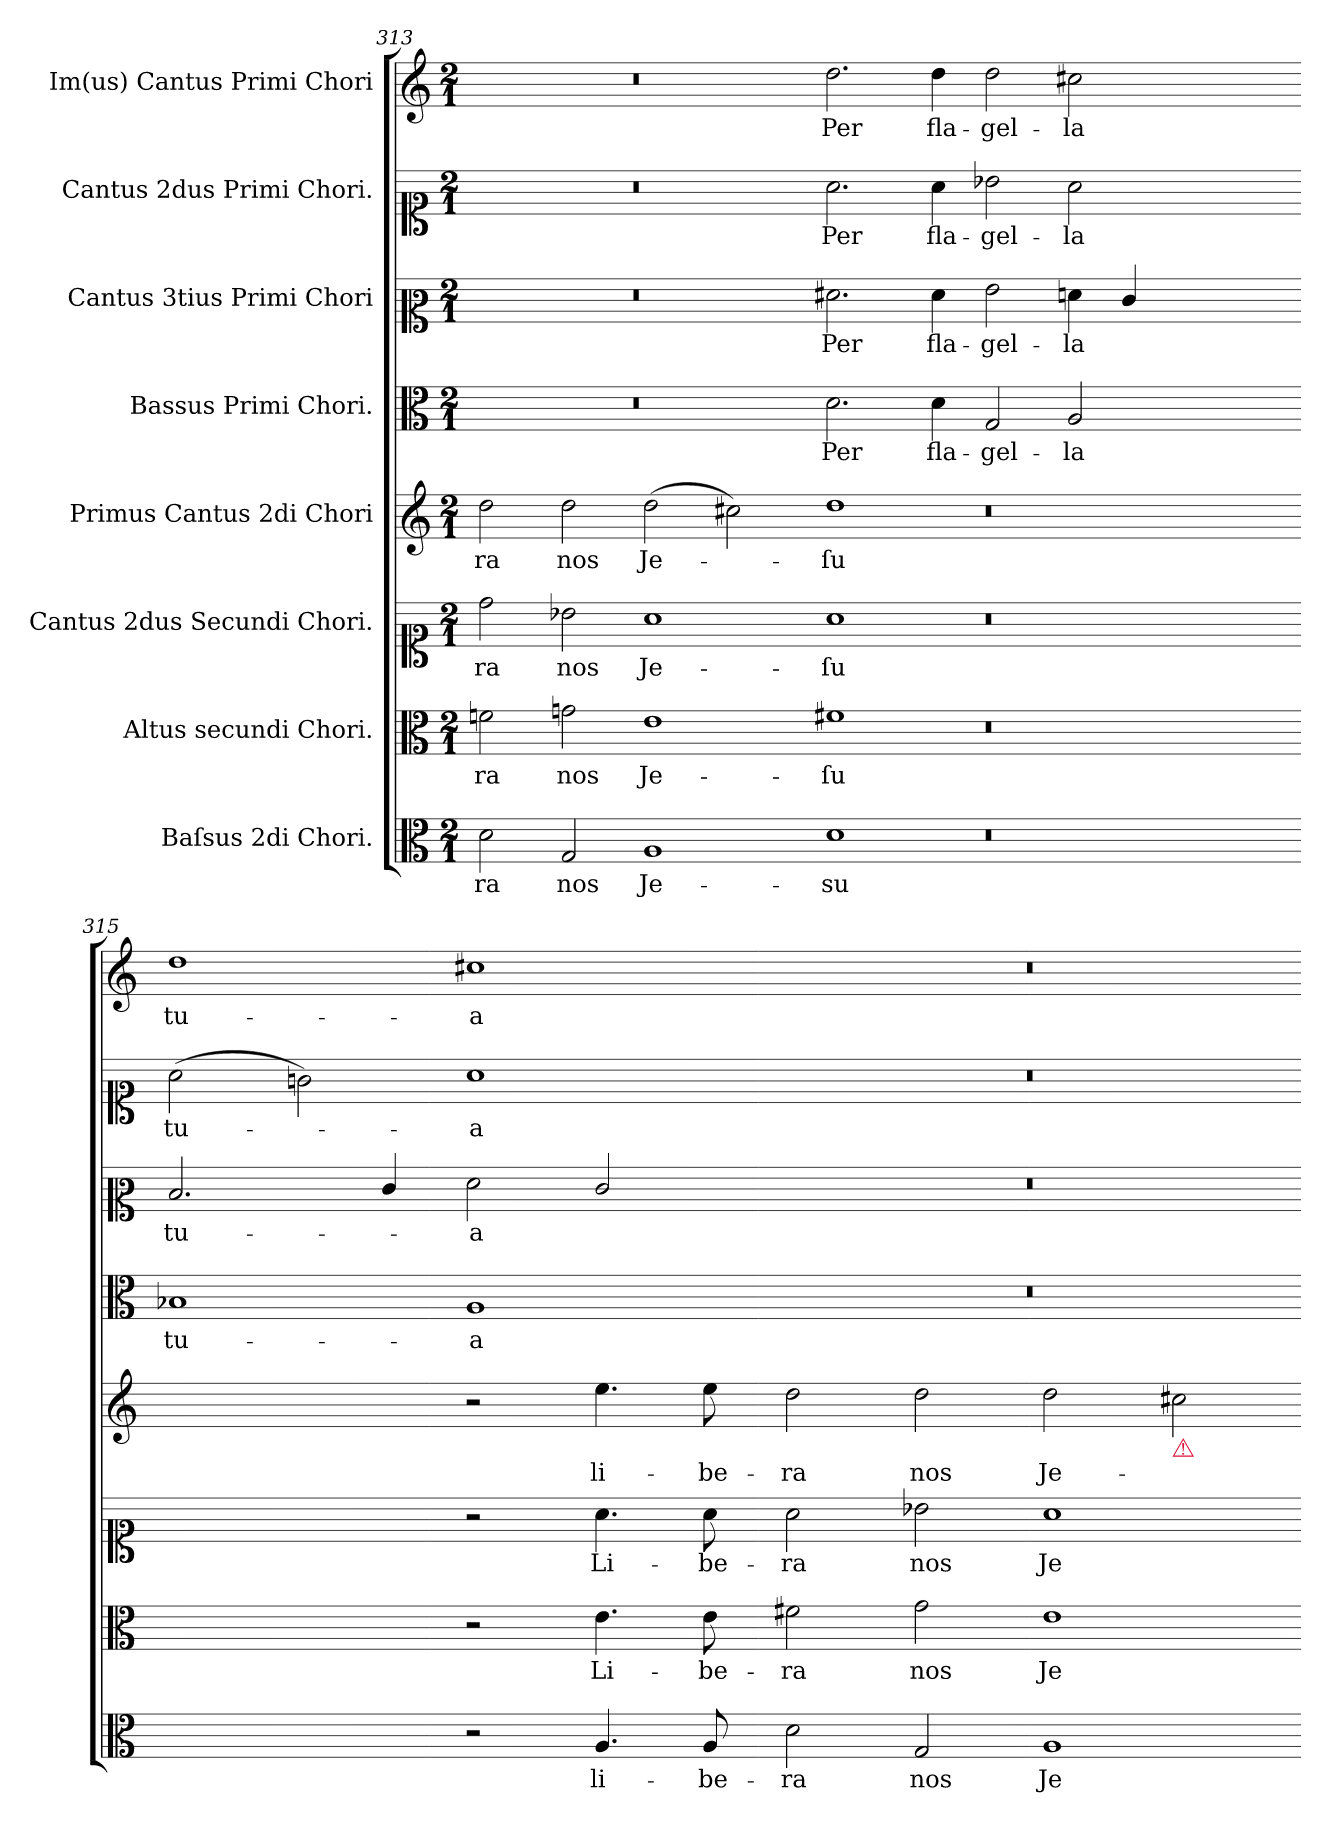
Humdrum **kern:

**kern	**text	**kern	**text	**kern	**text	**kern	**text	**kern	**text	**kern	**text	**kern	**text	**kern	**text
*part8	*part8	*part7	*part7	*part6	*part6	*part5	*part5	*part4	*part4	*part3	*part3	*part2	*part2	*part1	*part1
*staff8	*staff8	*staff7	*staff7	*staff6	*staff6	*staff5	*staff5	*staff4	*staff4	*staff3	*staff3	*staff2	*staff2	*staff1	*staff1
*I"Baſsus 2di Chori.	*	*I"Altus secundi Chori.	*	*I"Cantus 2dus Secundi Chori.	*	*I"Primus Cantus 2di Chori	*	*I"Bassus Primi Chori.	*	*I"Cantus 3tius Primi Chori	*	*I"Cantus 2dus Primi Chori.	*	*I"Im(us) Cantus Primi Chori	*
*clefC3	*	*clefC3	*	*clefC1	*	*clefG2	*	*clefC3	*	*clefC2	*	*clefC1	*	*clefG2	*
*k[]	*	*k[]	*	*k[]	*	*k[]	*	*k[]	*	*k[]	*	*k[]	*	*k[]	*
*M2/1	*	*M2/1	*	*M2/1	*	*M2/1	*	*M2/1	*	*M2/1	*	*M2/1	*	*M2/1	*
=313	=313	=313	=313	=313	=313	=313	=313	=313	=313	=313	=313	=313	=313	=313	=313
!	!	!	!LO:LY:i	!	!LO:LY:i	!	!LO:LY:i	!	!	!	!	!	!	!	!
2d\	-ra	2fn\	-ra	2dd\	-ra	2dd\	-ra	0r	.	0r	.	0r	.	0r	.
!	!	!	!LO:LY:i	!	!LO:LY:i	!	!LO:LY:i	!	!	!	!	!	!	!	!
2G/	nos	2gn\	nos	2b-X\	nos	2dd\	nos	.	.	.	.	.	.	.	.
!	!	!	!LO:LY:i	!	!LO:LY:i	!	!LO:LY:i	!	!	!	!	!	!	!	!
1A	Je-	1e	Je-	1a	Je-	(2dd\	Je-	.	.	.	.	.	.	.	.
.	.	.	.	.	.	2cc#X\)	.	.	.	.	.	.	.	.	.
=314-	=314-	=314-	=314-	=314-	=314-	=314-	=314-	=314-	=314-	=314-	=314-	=314-	=314-	=314-	=314-
!	!	!	!LO:LY:i	!	!LO:LY:i	!	!LO:LY:i	!	!	!	!	!	!	!	!
1d	-su	1f#X	-ſu	1a	-ſu	1dd	-ſu	2.d\	Per	2.f#X\	Per	2.a\	Per	2.dd\	Per
.	.	.	.	.	.	.	.	4d\	fla-	4f#\	fla-	4a\	fla-	4dd\	fla-
0r	.	0r	.	0r	.	0r	.	2G/	-gel-	2g\	-gel-	2b-X\	-gel-	2dd\	-gel-
.	.	.	.	.	.	.	.	2A/	-la	4fn\	-la	2a\	-la	2cc#X\	-la
.	.	.	.	.	.	.	.	.	.	4e/	.	.	.	.	.
.	.	.	.	.	.	.	.	1ryy	.	1ryy	.	1ryy	.	1ryy	.
=315-	=315-	=315-	=315-	=315-	=315-	=315-	=315-	=315-	=315-	=315-	=315-	=315-	=315-	=315-	=315-
1ryy	.	1ryy	.	1ryy	.	1ryy	.	1B-X	tu-	2.d/	tu-	(2a\	tu-	1dd	tu-
.	.	.	.	.	.	.	.	.	.	.	.	2gn\)	.	.	.
.	.	.	.	.	.	.	.	.	.	4e/	.	.	.	.	.
2r	.	2r	.	2r	.	2r	.	1A	-a	2f\	-a	1a	-a	1cc#X	-a
!	!	!	!	!	!LO:LY:i	!	!	!	!	!	!	!	!	!	!
4.A/	li-	4.e\	Li-	4.a\	Li-	4.ee\	li-	.	.	2e/	.	.	.	.	.
!	!	!	!	!	!LO:LY:i	!	!	!	!	!	!	!	!	!	!
8A/	-be-	8e\	-be-	8a\	-be-	8ee\	-be-	.	.	.	.	.	.	.	.
=316-	=316-	=316-	=316-	=316-	=316-	=316-	=316-	=316-	=316-	=316-	=316-	=316-	=316-	=316-	=316-
!	!	!	!	!	!LO:LY:i	!	!	!	!	!	!	!	!	!	!
2d\	-ra	2f#X\	-ra	2a\	-ra	2dd\	-ra	0r	.	0r	.	0r	.	0r	.
!	!	!	!	!	!LO:LY:i	!	!	!	!	!	!	!	!	!	!
2G/	nos	2g\	nos	2b-X\	nos	2dd\	nos	.	.	.	.	.	.	.	.
!	!	!	!	!	!LO:LY:i	!	!	!	!	!	!	!	!	!	!
1A	Je-	1e	Je-	1a	Je-	2dd\	Je-	.	.	.	.	.	.	.	.
!	!	!	!	!	!	!LO:TX:b:color=crimson:t=⚠	!	!	!	!	!	!	!	!	!
.	.	.	.	.	.	2cc#X\	.	.	.	.	.	.	.	.	.
=-	=-	=-	=-	=-	=-	=-	=-	=-	=-	=-	=-	=-	=-	=-	=-
*-	*-	*-	*-	*-	*-	*-	*-	*-	*-	*-	*-	*-	*-	*-	*-
